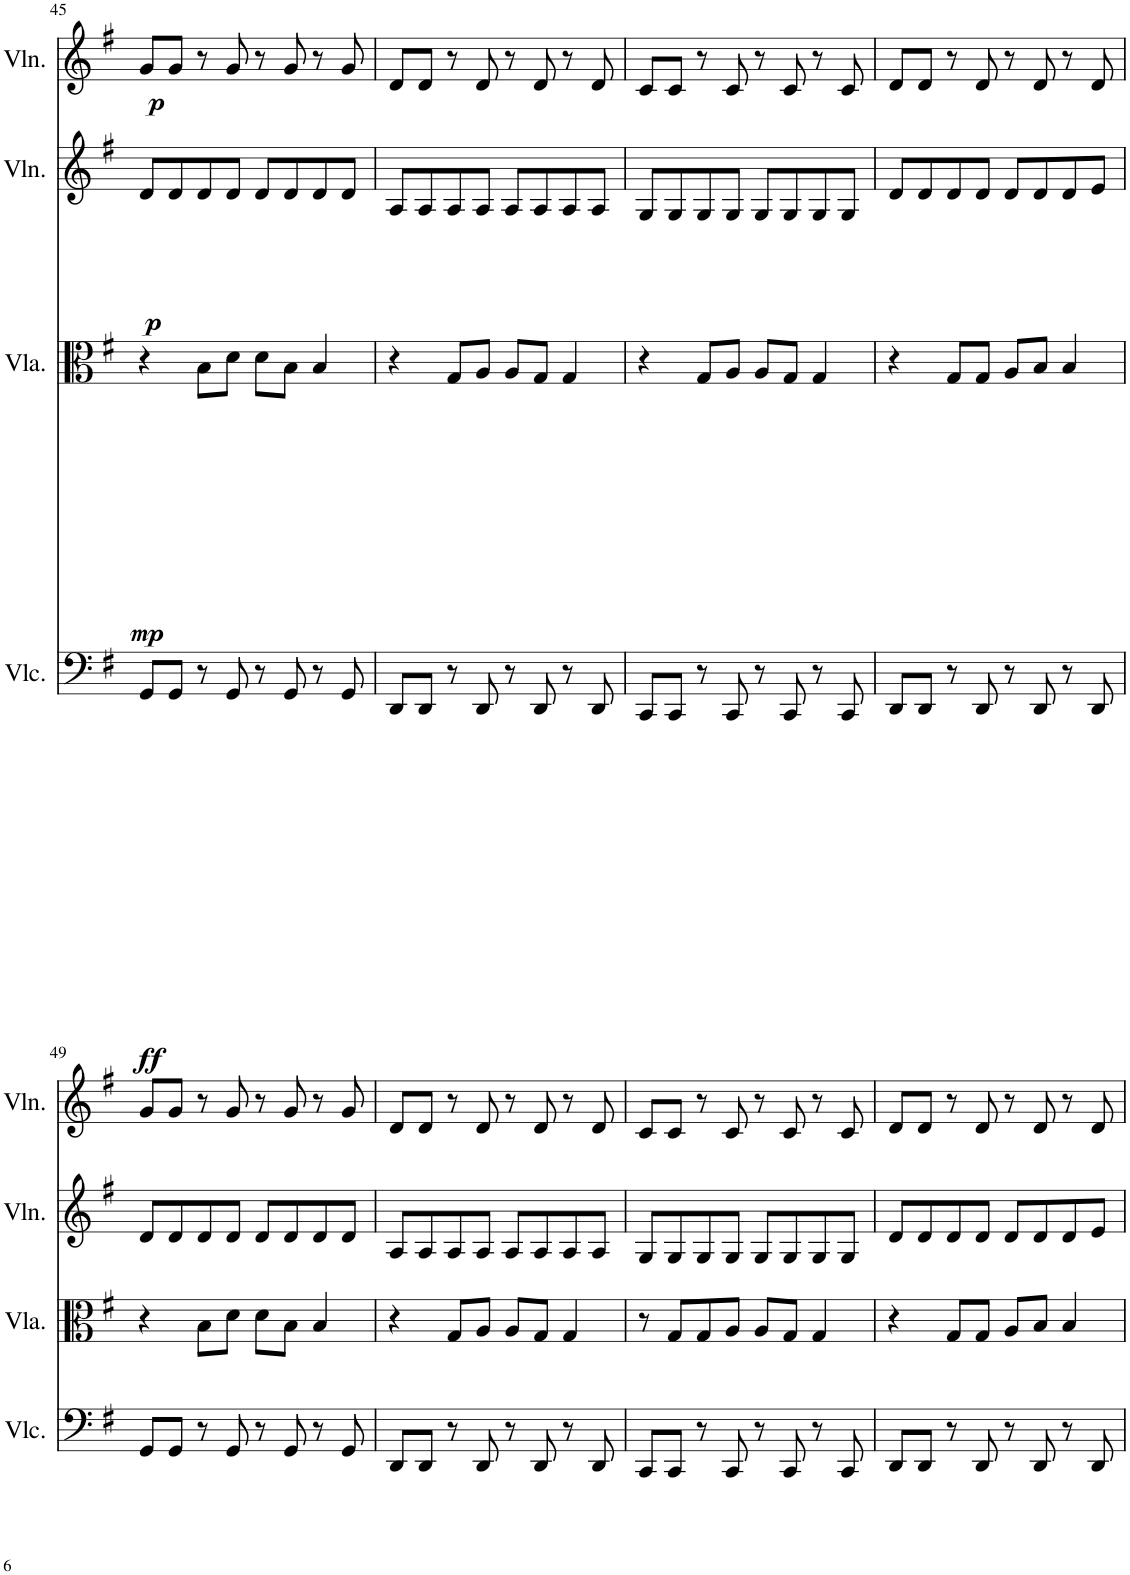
**kern	**dynam	**kern	**dynam	**kern	**dynam	**kern	**dynam
*part4	*part4	*part3	*part3	*part2	*part2	*part1	*part1
*staff4	*staff4	*staff3	*staff3	*staff2	*staff2	*staff1	*staff1
*I"Violoncello	*	*I"Viola	*	*I"Violin	*	*I"Violin	*
*I'Vlc.	*	*I'Vla.	*	*I'Vln.	*	*I'Vln.	*
!!LO:PB:g=z
*clefF4	*	*clefC3	*	*clefG2	*	*clefG2	*
*k[f#]	*	*k[f#]	*	*k[f#]	*	*k[f#]	*
*M4/4	*	*M4/4	*	*M4/4	*	*M4/4	*
=45	=45	=45	=45	=45	=45	=45	=45
!	!LO:DY:b	!	!LO:DY:b	!	!LO:DY:b	!	!LO:DY:b
8GG/L	ff	4r	mp	8d/L	p	8g/L	p
8GG/J	.	.	.	8d/	.	8g/J	.
8r	.	8B\L	.	8d/	.	8r	.
8GG/	.	8d\J	.	8d/J	.	8g/	.
8r	.	8d\L	.	8d/L	.	8r	.
8GG/	.	8B\J	.	8d/	.	8g/	.
8r	.	4B/	.	8d/	.	8r	.
8GG/	.	.	.	8d/J	.	8g/	.
=46	=46	=46	=46	=46	=46	=46	=46
8DD/L	.	4r	.	8A/L	.	8d/L	.
8DD/J	.	.	.	8A/	.	8d/J	.
8r	.	8G/L	.	8A/	.	8r	.
8DD/	.	8A/J	.	8A/J	.	8d/	.
8r	.	8A/L	.	8A/L	.	8r	.
8DD/	.	8G/J	.	8A/	.	8d/	.
8r	.	4G/	.	8A/	.	8r	.
8DD/	.	.	.	8A/J	.	8d/	.
=47	=47	=47	=47	=47	=47	=47	=47
8CC/L	.	4r	.	8G/L	.	8c/L	.
8CC/J	.	.	.	8G/	.	8c/J	.
8r	.	8G/L	.	8G/	.	8r	.
8CC/	.	8A/J	.	8G/J	.	8c/	.
8r	.	8A/L	.	8G/L	.	8r	.
8CC/	.	8G/J	.	8G/	.	8c/	.
8r	.	4G/	.	8G/	.	8r	.
8CC/	.	.	.	8G/J	.	8c/	.
=48	=48	=48	=48	=48	=48	=48	=48
8DD/L	.	4r	.	8d/L	.	8d/L	.
8DD/J	.	.	.	8d/	.	8d/J	.
8r	.	8G/L	.	8d/	.	8r	.
8DD/	.	8G/J	.	8d/J	.	8d/	.
8r	.	8A/L	.	8d/L	.	8r	.
8DD/	.	8B/J	.	8d/	.	8d/	.
8r	.	4B/	.	8d/	.	8r	.
8DD/	.	.	.	8e/J	.	8d/	.
!!LO:LB:g=z
=49	=49	=49	=49	=49	=49	=49	=49
8GG/L	.	4r	.	8d/L	.	8g/L	.
8GG/J	.	.	.	8d/	.	8g/J	.
8r	.	8B\L	.	8d/	.	8r	.
8GG/	.	8d\J	.	8d/J	.	8g/	.
8r	.	8d\L	.	8d/L	.	8r	.
8GG/	.	8B\J	.	8d/	.	8g/	.
8r	.	4B/	.	8d/	.	8r	.
8GG/	.	.	.	8d/J	.	8g/	.
=50	=50	=50	=50	=50	=50	=50	=50
8DD/L	.	4r	.	8A/L	.	8d/L	.
8DD/J	.	.	.	8A/	.	8d/J	.
8r	.	8G/L	.	8A/	.	8r	.
8DD/	.	8A/J	.	8A/J	.	8d/	.
8r	.	8A/L	.	8A/L	.	8r	.
8DD/	.	8G/J	.	8A/	.	8d/	.
8r	.	4G/	.	8A/	.	8r	.
8DD/	.	.	.	8A/J	.	8d/	.
=51	=51	=51	=51	=51	=51	=51	=51
8CC/L	.	8r	.	8G/L	.	8c/L	.
8CC/J	.	8G/L	.	8G/	.	8c/J	.
8r	.	8G/	.	8G/	.	8r	.
8CC/	.	8A/J	.	8G/J	.	8c/	.
8r	.	8A/L	.	8G/L	.	8r	.
8CC/	.	8G/J	.	8G/	.	8c/	.
8r	.	4G/	.	8G/	.	8r	.
8CC/	.	.	.	8G/J	.	8c/	.
=52	=52	=52	=52	=52	=52	=52	=52
8DD/L	.	4r	.	8d/L	.	8d/L	.
8DD/J	.	.	.	8d/	.	8d/J	.
8r	.	8G/L	.	8d/	.	8r	.
8DD/	.	8G/J	.	8d/J	.	8d/	.
8r	.	8A/L	.	8d/L	.	8r	.
8DD/	.	8B/J	.	8d/	.	8d/	.
8r	.	4B/	.	8d/	.	8r	.
8DD/	.	.	.	8e/J	.	8d/	.
=	=	=	=	=	=	=	=
*-	*-	*-	*-	*-	*-	*-	*-
